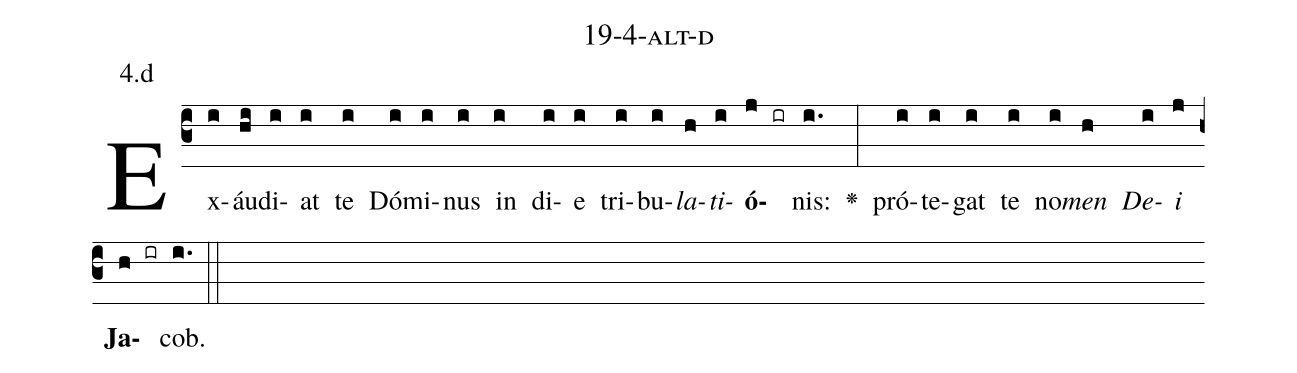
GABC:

name: 19-4-alt-d;
annotation: 4.d;
%%
(c3)Ex(i)áu(hi)di(i)at(i) te(i) Dó(i)mi(i)nus(i) in(i) di(i)e(i) tri(i)bu(i)<i>la</i>(h)<i>ti</i>(i)<b>ó</b>(j ir)nis:(i.) <v>\greheightstar</v>(:) pró(i)te(i)gat(i) te(i) no(i)<i>men</i>(h) <i>De</i>(i)<i>i</i>(j) <b>Ja</b>(h ir)cob.(i.) (::)


%E(i) u(h) o(i) u(j) a(h) e.(i.) (::)
